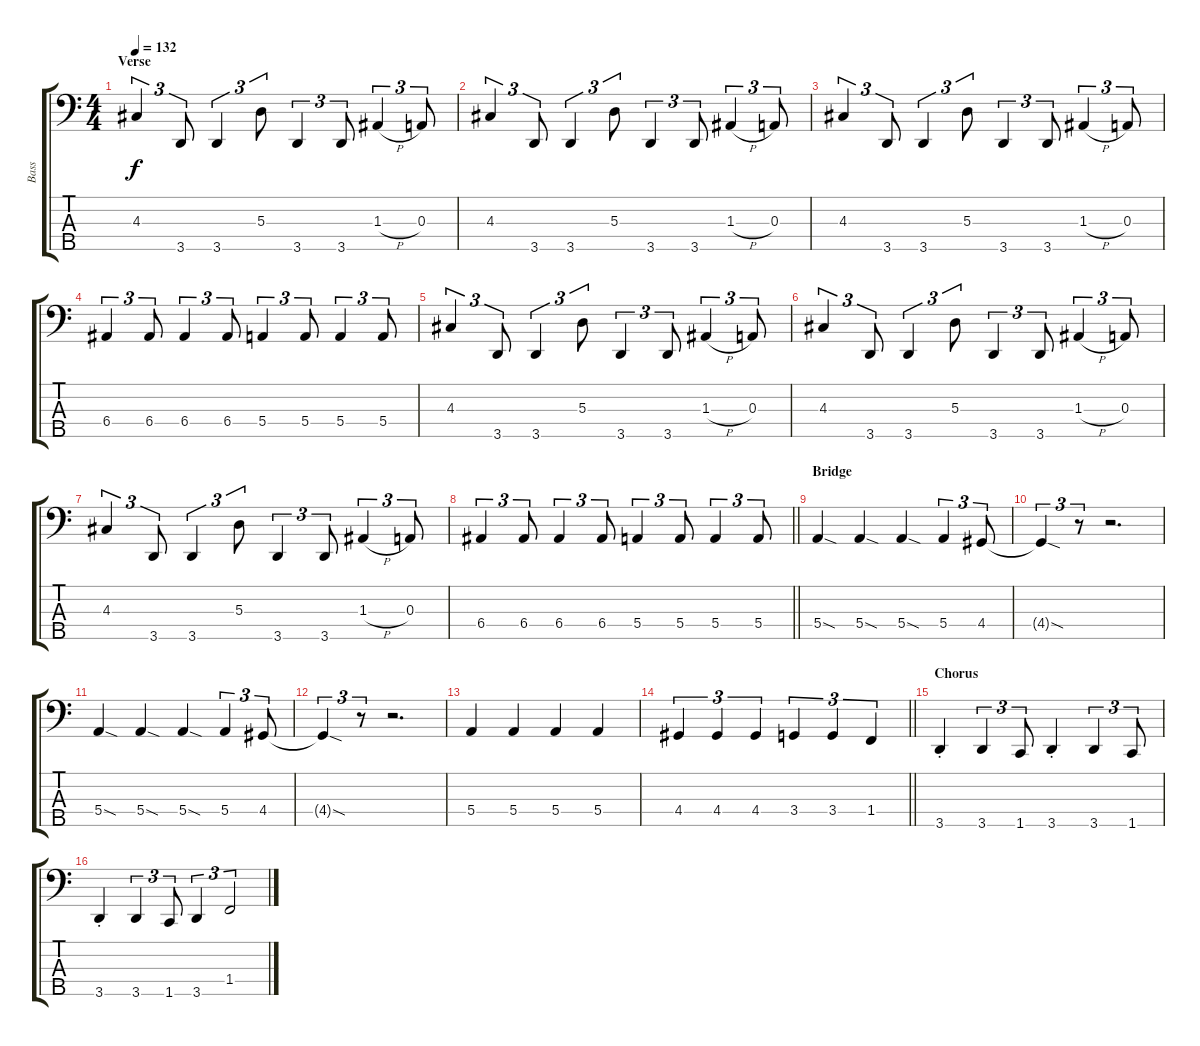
\track ("Bass" "Bass") {instrument electricbasspick}
\staff {score tabs}
\tuning (G2 D2 A1 E1 B0) {hide}
\ts (4 4)
\section ("" "Verse")
\tempo 132
\clef f4
\ks c
4.3.4{tu (3 2) dy f} 3.5.8{tu (3 2)} 3.5.4{tu (3 2)} 5.3.8{tu (3 2)} 3.5.4{tu (3 2)} 3.5.8{tu (3 2)} 1.3{h}.4{tu (3 2)} 0.3.8{tu (3 2)} |
4.3.4{tu (3 2)} 3.5.8{tu (3 2)} 3.5.4{tu (3 2)} 5.3.8{tu (3 2)} 3.5.4{tu (3 2)} 3.5.8{tu (3 2)} 1.3{h}.4{tu (3 2)} 0.3.8{tu (3 2)} |
4.3.4{tu (3 2)} 3.5.8{tu (3 2)} 3.5.4{tu (3 2)} 5.3.8{tu (3 2)} 3.5.4{tu (3 2)} 3.5.8{tu (3 2)} 1.3{h}.4{tu (3 2)} 0.3.8{tu (3 2)} |
6.4.4{tu (3 2)} 6.4.8{tu (3 2)} 6.4.4{tu (3 2)} 6.4.8{tu (3 2)} 5.4.4{tu (3 2)} 5.4.8{tu (3 2)} 5.4.4{tu (3 2)} 5.4.8{tu (3 2)} |
4.3.4{tu (3 2)} 3.5.8{tu (3 2)} 3.5.4{tu (3 2)} 5.3.8{tu (3 2)} 3.5.4{tu (3 2)} 3.5.8{tu (3 2)} 1.3{h}.4{tu (3 2)} 0.3.8{tu (3 2)} |
4.3.4{tu (3 2)} 3.5.8{tu (3 2)} 3.5.4{tu (3 2)} 5.3.8{tu (3 2)} 3.5.4{tu (3 2)} 3.5.8{tu (3 2)} 1.3{h}.4{tu (3 2)} 0.3.8{tu (3 2)} |
4.3.4{tu (3 2)} 3.5.8{tu (3 2)} 3.5.4{tu (3 2)} 5.3.8{tu (3 2)} 3.5.4{tu (3 2)} 3.5.8{tu (3 2)} 1.3{h}.4{tu (3 2)} 0.3.8{tu (3 2)} |
\barLineRight lightlight
6.4.4{tu (3 2)} 6.4.8{tu (3 2)} 6.4.4{tu (3 2)} 6.4.8{tu (3 2)} 5.4.4{tu (3 2)} 5.4.8{tu (3 2)} 5.4.4{tu (3 2)} 5.4.8{tu (3 2)} |
\section ("" "Bridge")
5.4{sod}.4 5.4{sod}.4 5.4{sod}.4 5.4.4{tu (3 2)} 4.4.8{tu (3 2)} |
4.4{sod t}.4{tu (3 2)} r.8{tu (3 2)} r.2{d} |
5.4{sod}.4 5.4{sod}.4 5.4{sod}.4 5.4.4{tu (3 2)} 4.4.8{tu (3 2)} |
4.4{sod t}.4{tu (3 2)} r.8{tu (3 2)} r.2{d} |
5.4.4 5.4.4 5.4.4 5.4.4 |
\barLineRight lightlight
4.4.4{tu (3 2)} 4.4.4{tu (3 2)} 4.4.4{tu (3 2)} 3.4.4{tu (3 2)} 3.4.4{tu (3 2)} 1.4.4{tu (3 2)} |
\section ("" "Chorus")
3.5{st}.4 3.5.4{tu (3 2)} 1.5.8{tu (3 2)} 3.5{st}.4 3.5.4{tu (3 2)} 1.5.8{tu (3 2)} |
3.5{st}.4 3.5.4{tu (3 2)} 1.5.8{tu (3 2)} 3.5.4{tu (3 2)} 1.4.2{tu (3 2)}
